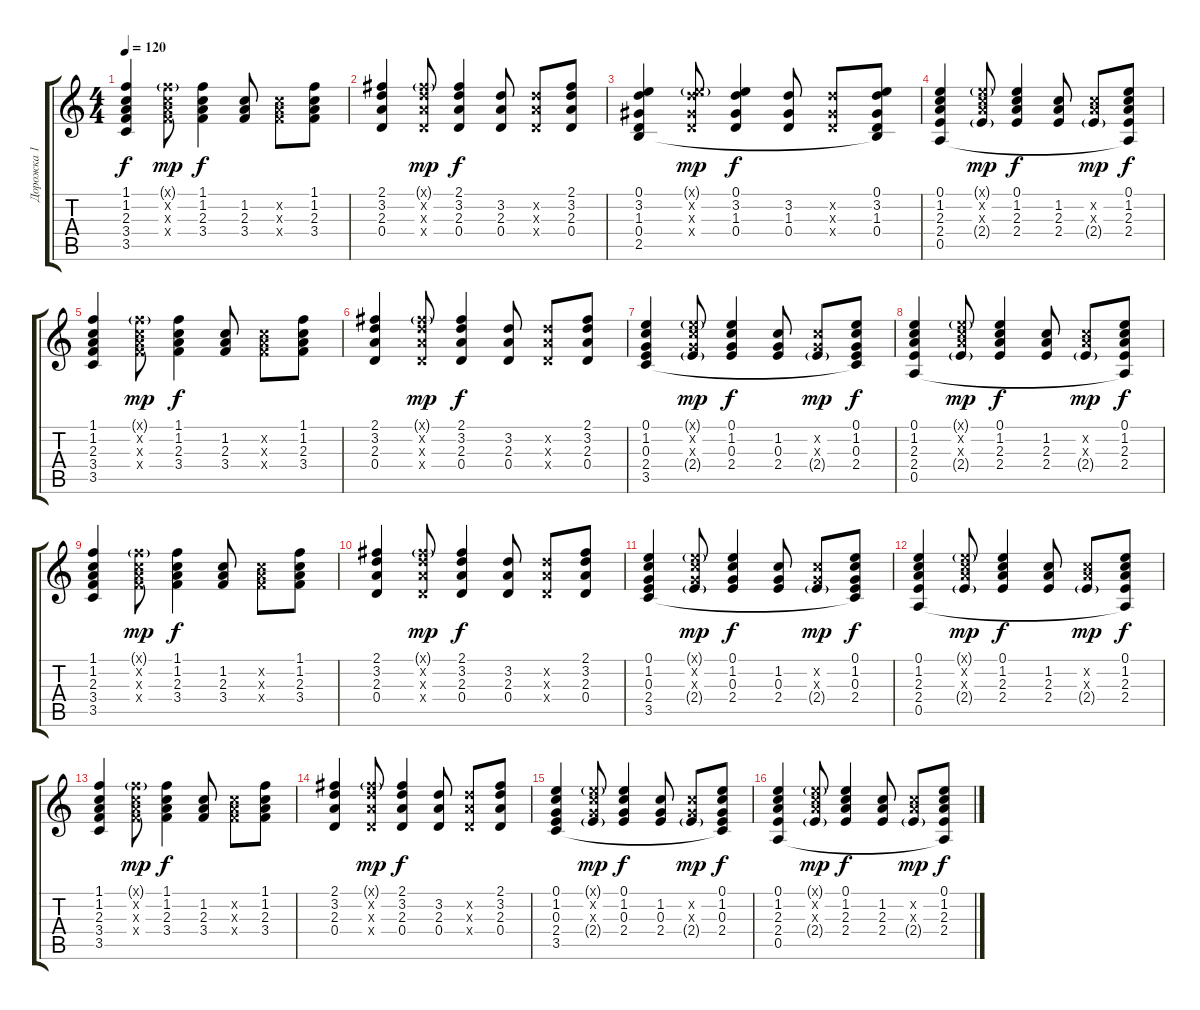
\track ("Дорожка 1" "Дорожка 1") {instrument acousticguitarsteel}
\staff {score tabs}
\tuning (E4 B3 G3 D3 A2 E2) {hide}
\ts (4 4)
\tempo 120
\clef g2
\ks c
(1.1 1.2 2.3 3.4 3.5).4{dy f} (1.1{g x} 1.2{x} 2.3{x} 3.4{x}).8{dy mp} (1.1 1.2 2.3 3.4).4{dy f} (1.2 2.3 3.4).8 (1.2{x} 2.3{x} 3.4{x}).8 (1.1 1.2 2.3 3.4).8 |
(2.1 3.2 2.3 0.4).4 (2.1{g x} 3.2{x} 2.3{x} 0.4{x}).8{dy mp} (2.1 3.2 2.3 0.4).4{dy f} (3.2 2.3 0.4).8 (3.2{x} 2.3{x} 0.4{x}).8 (2.1 3.2 2.3 0.4).8 |
(0.1 3.2 1.3 0.4 2.5).4 (0.1{g x} 3.2{x} 1.3{x} 0.4{x}).8{dy mp} (0.1 3.2 1.3 0.4).4{dy f} (3.2 1.3 0.4).8 (3.2{x} 1.3{x} 0.4{x}).8 (0.1 3.2 1.3 0.4 2.5{t}).8 |
(0.1 1.2 2.3 2.4 0.5).4 (0.1{g x} 1.2{x} 2.3{x} 2.4{g}).8{dy mp} (0.1 1.2 2.3 2.4).4{dy f} (1.2 2.3 2.4).8 (1.2{x} 2.3{x} 2.4{g}).8{dy mp} (0.1 1.2 2.3 2.4 0.5{t}).8{dy f} |
(1.1 1.2 2.3 3.4 3.5).4 (1.1{g x} 1.2{x} 2.3{x} 3.4{x}).8{dy mp} (1.1 1.2 2.3 3.4).4{dy f} (1.2 2.3 3.4).8 (1.2{x} 2.3{x} 3.4{x}).8 (1.1 1.2 2.3 3.4).8 |
(2.1 3.2 2.3 0.4).4 (2.1{g x} 3.2{x} 2.3{x} 0.4{x}).8{dy mp} (2.1 3.2 2.3 0.4).4{dy f} (3.2 2.3 0.4).8 (3.2{x} 2.3{x} 0.4{x}).8 (2.1 3.2 2.3 0.4).8 |
(0.1 1.2 0.3 2.4 3.5).4 (0.1{g x} 1.2{x} 0.3{x} 2.4{g}).8{dy mp} (0.1 1.2 0.3 2.4).4{dy f} (1.2 0.3 2.4).8 (1.2{x} 0.3{x} 2.4{g}).8{dy mp} (0.1 1.2 0.3 2.4 3.5{t}).8{dy f} |
(0.1 1.2 2.3 2.4 0.5).4 (0.1{g x} 1.2{x} 2.3{x} 2.4{g}).8{dy mp} (0.1 1.2 2.3 2.4).4{dy f} (1.2 2.3 2.4).8 (1.2{x} 2.3{x} 2.4{g}).8{dy mp} (0.1 1.2 2.3 2.4 0.5{t}).8{dy f} |
(1.1 1.2 2.3 3.4 3.5).4 (1.1{g x} 1.2{x} 2.3{x} 3.4{x}).8{dy mp} (1.1 1.2 2.3 3.4).4{dy f} (1.2 2.3 3.4).8 (1.2{x} 2.3{x} 3.4{x}).8 (1.1 1.2 2.3 3.4).8 |
(2.1 3.2 2.3 0.4).4 (2.1{g x} 3.2{x} 2.3{x} 0.4{x}).8{dy mp} (2.1 3.2 2.3 0.4).4{dy f} (3.2 2.3 0.4).8 (3.2{x} 2.3{x} 0.4{x}).8 (2.1 3.2 2.3 0.4).8 |
(0.1 1.2 0.3 2.4 3.5).4 (0.1{g x} 1.2{x} 0.3{x} 2.4{g}).8{dy mp} (0.1 1.2 0.3 2.4).4{dy f} (1.2 0.3 2.4).8 (1.2{x} 0.3{x} 2.4{g}).8{dy mp} (0.1 1.2 0.3 2.4 3.5{t}).8{dy f} |
(0.1 1.2 2.3 2.4 0.5).4 (0.1{g x} 1.2{x} 2.3{x} 2.4{g}).8{dy mp} (0.1 1.2 2.3 2.4).4{dy f} (1.2 2.3 2.4).8 (1.2{x} 2.3{x} 2.4{g}).8{dy mp} (0.1 1.2 2.3 2.4 0.5{t}).8{dy f} |
(1.1 1.2 2.3 3.4 3.5).4 (1.1{g x} 1.2{x} 2.3{x} 3.4{x}).8{dy mp} (1.1 1.2 2.3 3.4).4{dy f} (1.2 2.3 3.4).8 (1.2{x} 2.3{x} 3.4{x}).8 (1.1 1.2 2.3 3.4).8 |
(2.1 3.2 2.3 0.4).4 (2.1{g x} 3.2{x} 2.3{x} 0.4{x}).8{dy mp} (2.1 3.2 2.3 0.4).4{dy f} (3.2 2.3 0.4).8 (3.2{x} 2.3{x} 0.4{x}).8 (2.1 3.2 2.3 0.4).8 |
(0.1 1.2 0.3 2.4 3.5).4 (0.1{g x} 1.2{x} 0.3{x} 2.4{g}).8{dy mp} (0.1 1.2 0.3 2.4).4{dy f} (1.2 0.3 2.4).8 (1.2{x} 0.3{x} 2.4{g}).8{dy mp} (0.1 1.2 0.3 2.4 3.5{t}).8{dy f} |
(0.1 1.2 2.3 2.4 0.5).4 (0.1{g x} 1.2{x} 2.3{x} 2.4{g}).8{dy mp} (0.1 1.2 2.3 2.4).4{dy f} (1.2 2.3 2.4).8 (1.2{x} 2.3{x} 2.4{g}).8{dy mp} (0.1 1.2 2.3 2.4 0.5{t}).8{dy f}
